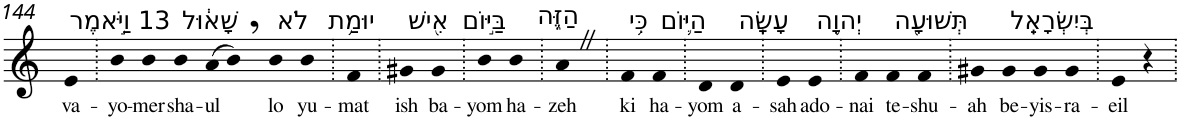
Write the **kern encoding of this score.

**kern	**text
*part1	*part1
*staff1	*staff1
*I"Piano	*
*I'Pno	*
!!LO:PB:g=z
*clefG2	*
*k[]	*
=144	=144
!LO:TX:a:t=13 וַיֹּ֣אמֶר	!
!	!LO:LY:b
4e	va-
=145.	=145.
!	!LO:LY:b
4b	-yo-
!	!LO:LY:b
4b	-mer
!LO:TX:a:t=שָׁא֔וּל	!
!	!LO:LY:b
4b	sha-
!	!LO:LY:b
(>8a	-ul
8b,)	.
!LO:TX:a:t=לֹא	!
!	!LO:LY:b
4b	lo
!LO:TX:a:t=יוּמַ֥ת	!
!	!LO:LY:b
4b	yu-
=146.	=146.
!	!LO:LY:b
4f	-mat
=147.	=147.
!LO:TX:a:t=אִ֖ישׁ	!
!	!LO:LY:b
4g#X	ish
!LO:TX:a:t=בַּיּ֣וֹם	!
!	!LO:LY:b
4g#	ba-
=148.	=148.
!	!LO:LY:b
4b	-yom
!LO:TX:a:t=הַזֶּ֑ה	!
!	!LO:LY:b
4b	ha-
=149.	=149.
!	!LO:LY:b
4aZ	-zeh
=150.	=150.
!LO:TX:a:t=כִּ֥י	!
!	!LO:LY:b
4f	ki
!LO:TX:a:t=הַיּ֛וֹם	!
!	!LO:LY:b
4f	ha-
=151.	=151.
!	!LO:LY:b
4d	-yom
!LO:TX:a:t=עָשָֽׂה	!
!	!LO:LY:b
4d	a-
=152.	=152.
!	!LO:LY:b
4e	-sah
!LO:TX:a:t=יְהוָ֥ה	!
!	!LO:LY:b
4e	ado-
=153.	=153.
!	!LO:LY:b
4f	-nai
!LO:TX:a:t=תְּשׁוּעָ֖ה	!
!	!LO:LY:b
4f	te-
!	!LO:LY:b
4f	-shu-
=154.	=154.
!	!LO:LY:b
4g#X	-ah
!LO:TX:a:t=בְּיִשְׂרָאֵֽל	!
!	!LO:LY:b
4g#	be-
!	!LO:LY:b
4g#	-yis-
!	!LO:LY:b
4g#	-ra-
=155.	=155.
!	!LO:LY:b
4e	-eil
4r	.
=.	=.
*-	*-
